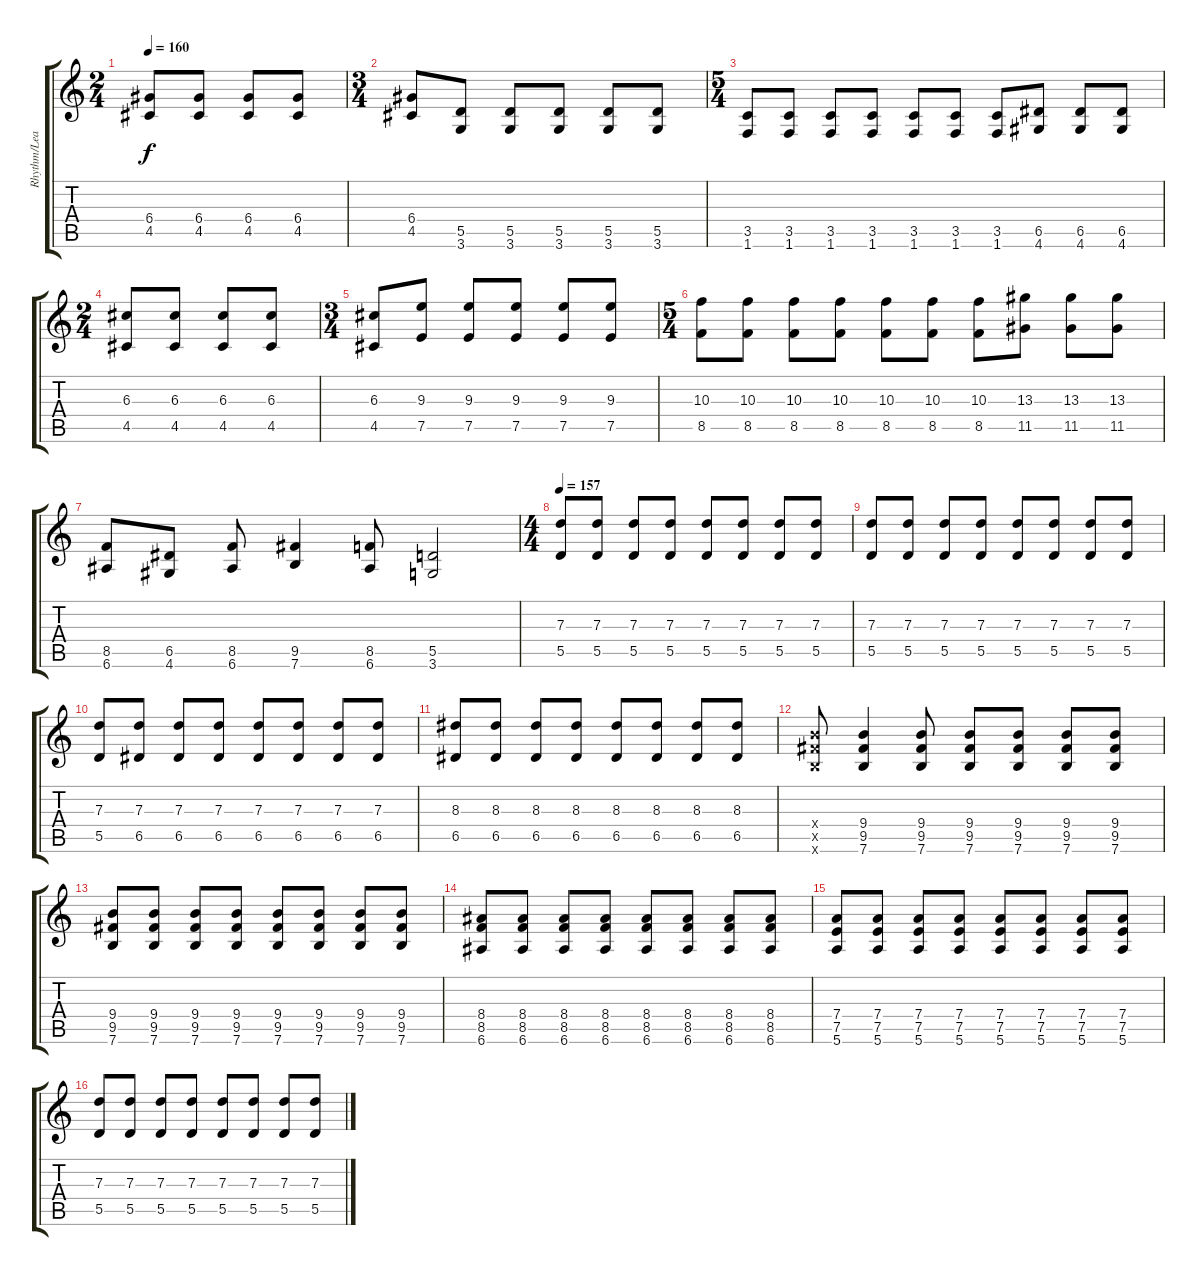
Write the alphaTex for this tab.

\track ("Rhythm/Lead Guitar" "Rhythm/Lea") {instrument distortionguitar}
\staff {score tabs}
\tuning (E4 B3 G3 D3 A2 E2) {hide}
\ts (2 4)
\tempo 160
\clef g2
\ks c
(6.4 4.5).8{dy f} (6.4 4.5).8 (6.4 4.5).8 (6.4 4.5).8 |
\ts (3 4)
(6.4 4.5).8 (5.5 3.6).8 (5.5 3.6).8 (5.5 3.6).8 (5.5 3.6).8 (5.5 3.6).8 |
\ts (5 4)
(3.5 1.6).8 (3.5 1.6).8 (3.5 1.6).8 (3.5 1.6).8 (3.5 1.6).8 (3.5 1.6).8 (3.5 1.6).8 (6.5 4.6).8 (6.5 4.6).8 (6.5 4.6).8 |
\ts (2 4)
(6.3 4.5).8 (6.3 4.5).8 (6.3 4.5).8 (6.3 4.5).8 |
\ts (3 4)
(6.3 4.5).8 (9.3 7.5).8 (9.3 7.5).8 (9.3 7.5).8 (9.3 7.5).8 (9.3 7.5).8 |
\ts (5 4)
(10.3 8.5).8 (10.3 8.5).8 (10.3 8.5).8 (10.3 8.5).8 (10.3 8.5).8 (10.3 8.5).8 (10.3 8.5).8 (13.3 11.5).8 (13.3 11.5).8 (13.3 11.5).8 |
(8.5 6.6).8 (6.5 4.6).8 (8.5 6.6).8 (9.5 7.6).4 (8.5 6.6).8 (5.5 3.6).2 |
\ts (4 4)
\tempo 157
(7.3 5.5).8 (7.3 5.5).8 (7.3 5.5).8 (7.3 5.5).8 (7.3 5.5).8 (7.3 5.5).8 (7.3 5.5).8 (7.3 5.5).8 |
(7.3 5.5).8 (7.3 5.5).8 (7.3 5.5).8 (7.3 5.5).8 (7.3 5.5).8 (7.3 5.5).8 (7.3 5.5).8 (7.3 5.5).8 |
(7.3 5.5).8 (7.3 6.5).8 (7.3 6.5).8 (7.3 6.5).8 (7.3 6.5).8 (7.3 6.5).8 (7.3 6.5).8 (7.3 6.5).8 |
(8.3 6.5).8 (8.3 6.5).8 (8.3 6.5).8 (8.3 6.5).8 (8.3 6.5).8 (8.3 6.5).8 (8.3 6.5).8 (8.3 6.5).8 |
(9.4{x} 9.5{x} 7.6{x}).8 (9.4 9.5 7.6).4 (9.4 9.5 7.6).8 (9.4 9.5 7.6).8 (9.4 9.5 7.6).8 (9.4 9.5 7.6).8 (9.4 9.5 7.6).8 |
(9.4 9.5 7.6).8 (9.4 9.5 7.6).8 (9.4 9.5 7.6).8 (9.4 9.5 7.6).8 (9.4 9.5 7.6).8 (9.4 9.5 7.6).8 (9.4 9.5 7.6).8 (9.4 9.5 7.6).8 |
(8.4 8.5 6.6).8 (8.4 8.5 6.6).8 (8.4 8.5 6.6).8 (8.4 8.5 6.6).8 (8.4 8.5 6.6).8 (8.4 8.5 6.6).8 (8.4 8.5 6.6).8 (8.4 8.5 6.6).8 |
(7.4 7.5 5.6).8 (7.4 7.5 5.6).8 (7.4 7.5 5.6).8 (7.4 7.5 5.6).8 (7.4 7.5 5.6).8 (7.4 7.5 5.6).8 (7.4 7.5 5.6).8 (7.4 7.5 5.6).8 |
(7.3 5.5).8 (7.3 5.5).8 (7.3 5.5).8 (7.3 5.5).8 (7.3 5.5).8 (7.3 5.5).8 (7.3 5.5).8 (7.3 5.5).8
